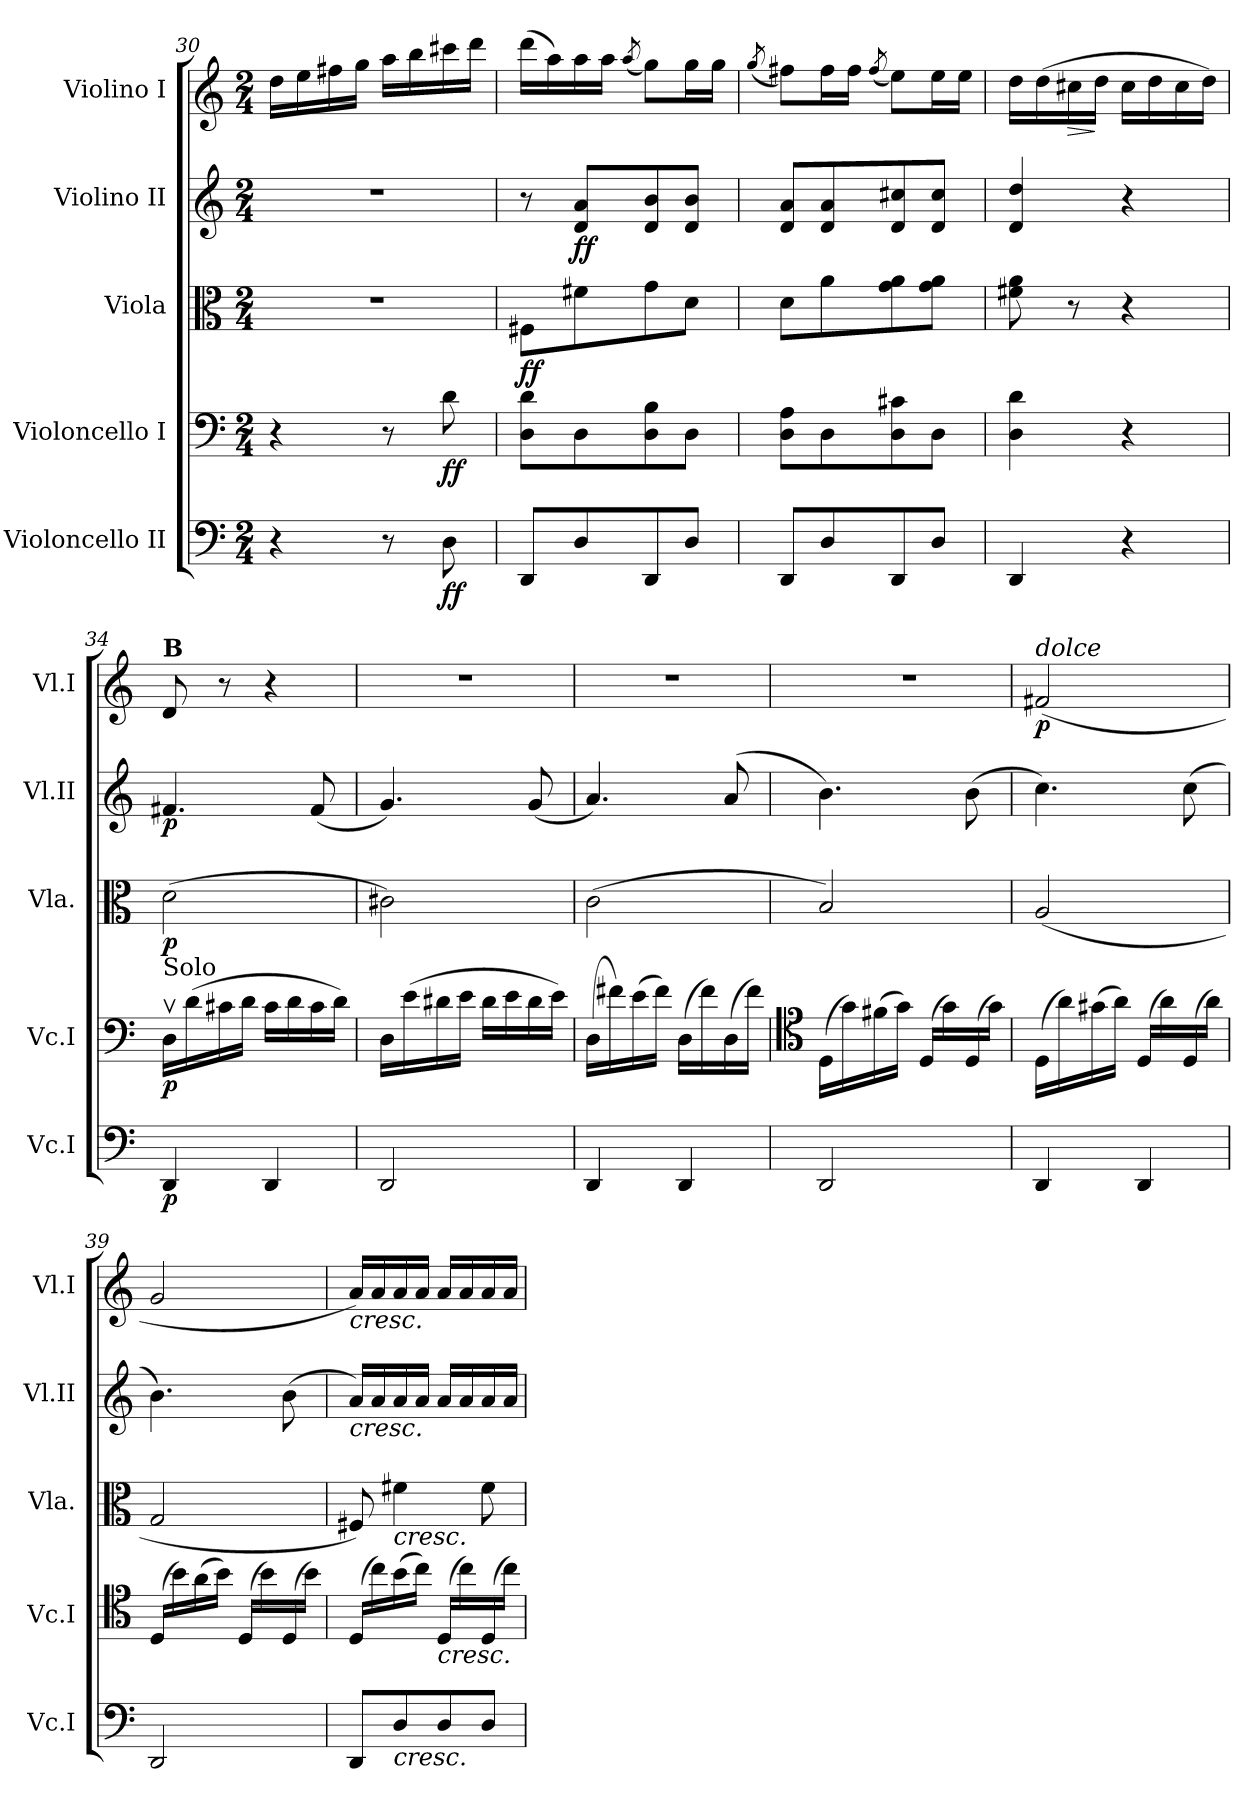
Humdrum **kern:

**kern	**dynam	**kern	**dynam	**kern	**dynam	**kern	**dynam	**kern	**dynam
*part5	*part5	*part4	*part4	*part3	*part3	*part2	*part2	*part1	*part1
*staff5	*staff5	*staff4	*staff4	*staff3	*staff3	*staff2	*staff2	*staff1	*staff1
*I"Violoncello II	*	*I"Violoncello I	*	*I"Viola	*	*I"Violino II	*	*I"Violino I	*
*I'Vc.I	*	*I'Vc.I	*	*I'Vla.	*	*I'Vl.II	*	*I'Vl.I	*
!!LO:LB:g=z
*clefF4	*	*clefF4	*	*clefC3	*	*clefG2	*	*clefG2	*
*k[]	*	*k[]	*	*k[]	*	*k[]	*	*k[]	*
*M2/4	*	*M2/4	*	*M2/4	*	*M2/4	*	*M2/4	*
=30	=30	=30	=30	=30	=30	=30	=30	=30	=30
4r	.	4r	.	2r	.	2r	.	16dd\LL	.
.	.	.	.	.	.	.	.	16ee\	.
.	.	.	.	.	.	.	.	16ff#X\	.
.	.	.	.	.	.	.	.	16gg\JJ	.
8r	.	8r	.	.	.	.	.	16aa\LL	.
.	.	.	.	.	.	.	.	16bb\	.
!	!LO:DY:b	!	!LO:DY:b	!	!	!	!	!	!
8D\	ff	8d\	ff	.	.	.	.	16ccc#X\	.
.	.	.	.	.	.	.	.	16ddd\JJ	.
=31	=31	=31	=31	=31	=31	=31	=31	=31	=31
!	!	!	!	!	!LO:DY:b	!	!	!	!
8DD/L	.	8D\ 8d\L	.	8F#X\L	ff	8r	.	(>16ddd\LL	.
.	.	.	.	.	.	.	.	16aa\)	.
!	!	!	!	!	!	!	!LO:DY:b	!	!
8D/	.	8D\	.	8f#X\	.	8d/ 8a/L	ff	16aa\	.
.	.	.	.	.	.	.	.	16aa\JJ	.
.	.	.	.	.	.	.	.	(<8qaa/	.
8DD/	.	8D\ 8B\	.	8g\	.	8d/ 8b/	.	8gg\L)	.
8D/J	.	8D\J	.	8d\J	.	8d/ 8b/J	.	16gg\L	.
.	.	.	.	.	.	.	.	16gg\JJ	.
=32	=32	=32	=32	=32	=32	=32	=32	=32	=32
.	.	.	.	.	.	.	.	(<8qgg/	.
8DD/L	.	8D\ 8A\L	.	8d\L	.	8d/ 8a/L	.	8ff#X\L)	.
8D/	.	8D\	.	8a\	.	8d/ 8a/	.	16ff#\L	.
.	.	.	.	.	.	.	.	16ff#\JJ	.
.	.	.	.	.	.	.	.	(<8qff#/	.
8DD/	.	8D\ 8c#X\	.	8g\ 8a\	.	8d/ 8cc#X/	.	8ee\L)	.
8D/J	.	8D\J	.	8g\ 8a\J	.	8d/ 8cc#/J	.	16ee\L	.
.	.	.	.	.	.	.	.	16ee\JJ	.
=33	=33	=33	=33	=33	=33	=33	=33	=33	=33
4DD/	.	4D\ 4d\	.	8f#X\ 8a\	.	4d/ 4dd/	.	16dd\LL	.
.	.	.	.	.	.	.	.	(>16dd\	.
!	!	!	!	!	!	!	!	!	!LO:HP:b
.	.	.	.	8r	.	.	.	16cc#X\	>
.	.	.	.	.	.	.	.	16dd\JJ	]
4r	.	4r	.	4r	.	4r	.	16cc#\LL	.
.	.	.	.	.	.	.	.	16dd\	.
.	.	.	.	.	.	.	.	16cc#\	.
.	.	.	.	.	.	.	.	16dd\JJ)	.
!!LO:PB:g=z
=34	=34	=34	=34	=34	=34	=34	=34	=34	=34
!	!	!	!	!	!	!	!	!LO:TX:B:t=B	!
!	!	!LO:TX:a:t=Solo	!	!	!	!	!	!	!
!	!LO:DY:b	!	!LO:DY:b	!	!LO:DY:b	!	!LO:DY:b	!	!
4DD/	p	16Dv\LL	p	(>2d\	p	4.f#X/	p	8d/	.
.	.	(>16d\	.	.	.	.	.	.	.
.	.	16c#X\	.	.	.	.	.	8r	.
.	.	16d\JJ	.	.	.	.	.	.	.
4DD/	.	16c#\LL	.	.	.	.	.	4r	.
.	.	16d\	.	.	.	.	.	.	.
.	.	16c#\	.	.	.	(<8f#/	.	.	.
.	.	16d\JJ)	.	.	.	.	.	.	.
=35	=35	=35	=35	=35	=35	=35	=35	=35	=35
2DD/	.	16D\LL	.	2c#X\)	.	4.g/)	.	2r	.
.	.	(>16e\	.	.	.	.	.	.	.
.	.	16d#X\	.	.	.	.	.	.	.
.	.	16e\JJ	.	.	.	.	.	.	.
.	.	16d#\LL	.	.	.	.	.	.	.
.	.	16e\	.	.	.	.	.	.	.
.	.	16d#\	.	.	.	(<8g/	.	.	.
.	.	16e\JJ)	.	.	.	.	.	.	.
=36	=36	=36	=36	=36	=36	=36	=36	=36	=36
4DD/	.	(>16D\LL	.	(>2c\	.	4.a/)	.	2r	.
.	.	16f#X\)	.	.	.	.	.	.	.
.	.	(>16e\	.	.	.	.	.	.	.
.	.	16f#\JJ)	.	.	.	.	.	.	.
4DD/	.	(>16D\LL	.	.	.	.	.	.	.
.	.	16f#\)	.	.	.	.	.	.	.
.	.	(>16D\	.	.	.	(<8a/	.	.	.
.	.	16f#\JJ)	.	.	.	.	.	.	.
=37	=37	=37	=37	=37	=37	=37	=37	=37	=37
*	*	*clefC4	*	*	*	*	*	*	*
2DD/	.	(>16D/LL	.	2B/)	.	4.b\)	.	2r	.
.	.	16g\)	.	.	.	.	.	.	.
.	.	(>16f#X\	.	.	.	.	.	.	.
.	.	16g\JJ)	.	.	.	.	.	.	.
.	.	(>16D/LL	.	.	.	.	.	.	.
.	.	16g\)	.	.	.	.	.	.	.
.	.	(>16D/	.	.	.	(>8b\	.	.	.
.	.	16g\JJ)	.	.	.	.	.	.	.
!!LO:LB:g=z
=38	=38	=38	=38	=38	=38	=38	=38	=38	=38
!	!	!	!	!	!	!	!	!LO:TX:a:i:t=dolce	!
!	!	!	!	!	!	!	!	!	!LO:DY:b
4DD/	.	(>16D/LL	.	(>2A/	.	4.cc\)	.	(<2f#X/	p
.	.	16a\)	.	.	.	.	.	.	.
.	.	(>16g#X\	.	.	.	.	.	.	.
.	.	16a\JJ)	.	.	.	.	.	.	.
4DD/	.	(>16D/LL	.	.	.	.	.	.	.
.	.	16a\)	.	.	.	.	.	.	.
.	.	(>16D/	.	.	.	(>8cc\	.	.	.
.	.	16a\JJ)	.	.	.	.	.	.	.
=39	=39	=39	=39	=39	=39	=39	=39	=39	=39
2DD/	.	(>16D/LL	.	2G/	.	4.b\)	.	2g/	.
.	.	16b\)	.	.	.	.	.	.	.
.	.	(>16a\	.	.	.	.	.	.	.
.	.	16b\JJ)	.	.	.	.	.	.	.
.	.	(>16D/LL	.	.	.	.	.	.	.
.	.	16b\)	.	.	.	.	.	.	.
.	.	(>16D/	.	.	.	(>8b\	.	.	.
.	.	16b\JJ)	.	.	.	.	.	.	.
=40	=40	=40	=40	=40	=40	=40	=40	=40	=40
!	!	!	!	!	!	!	!	!LO:TX:b:i:t=cresc.	!
!	!	!	!	!	!	!LO:TX:b:i:t=cresc.	!	!	!
8DD/L	.	(>16D/LL	.	8F#X/)	.	16a/LL)	.	16a/LL)	.
.	.	16cc\)	.	.	.	16a/	.	16a/	.
!	!	!	!	!LO:TX:b:i:t=cresc.	!	!	!	!	!
!LO:TX:b:i:t=cresc.	!	!	!	!	!	!	!	!	!
8D/	.	(>16b\	.	4f#X\	.	16a/	.	16a/	.
.	.	16cc\JJ)	.	.	.	16a/JJ	.	16a/JJ	.
!	!	!LO:TX:b:i:t=cresc.	!	!	!	!	!	!	!
8D/	.	(>16D/LL	.	.	.	16a/LL	.	16a/LL	.
.	.	16cc\)	.	.	.	16a/	.	16a/	.
8D/J	.	(>16D/	.	8f#\	.	16a/	.	16a/	.
.	.	16cc\JJ)	.	.	.	16a/JJ	.	16a/JJ	.
=	=	=	=	=	=	=	=	=	=
*-	*-	*-	*-	*-	*-	*-	*-	*-	*-
